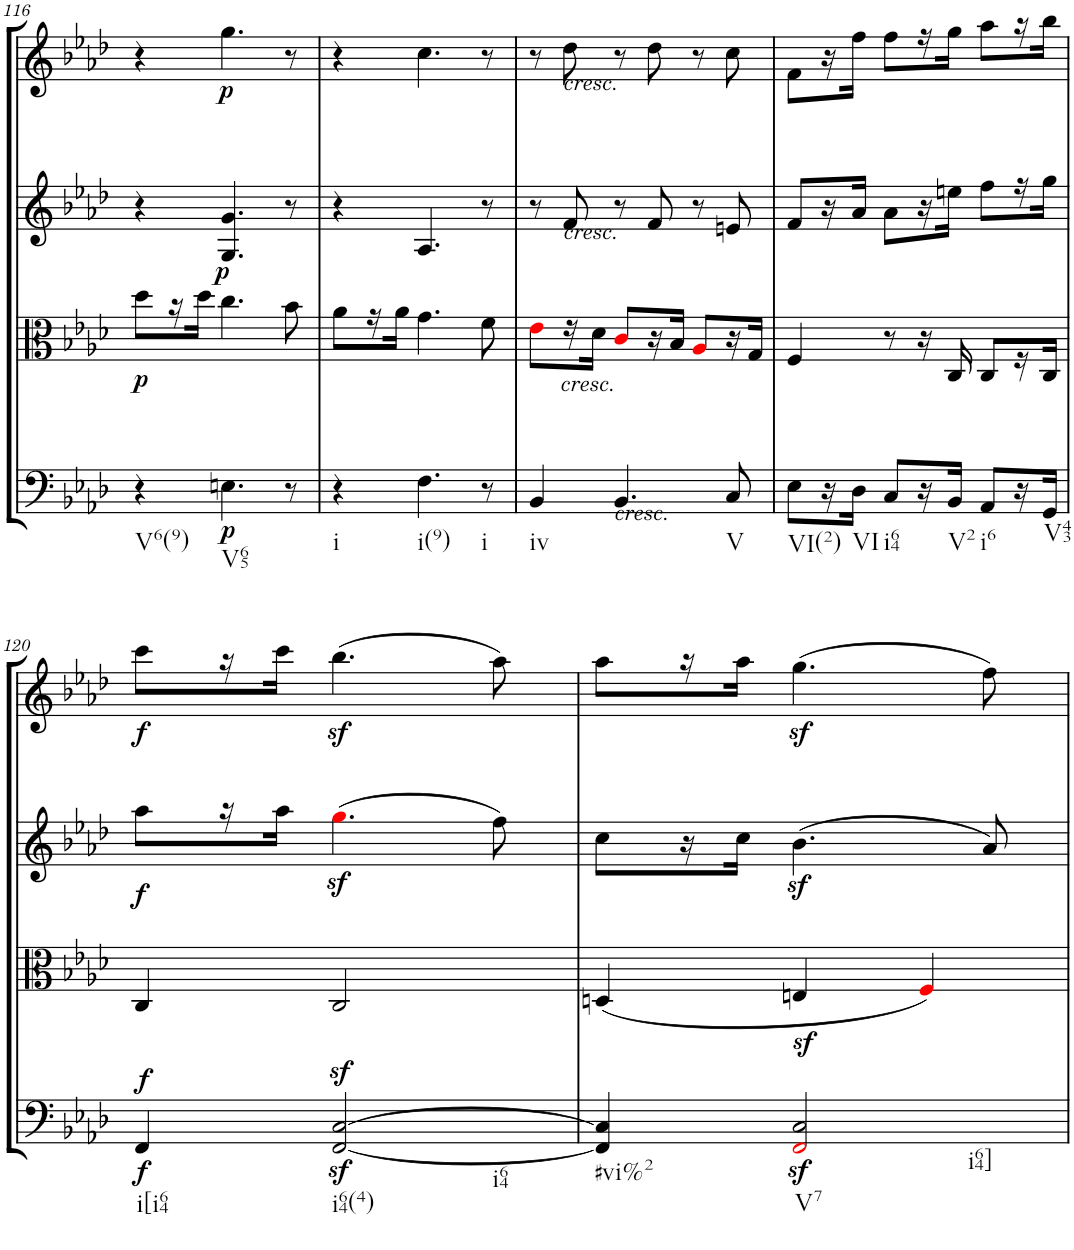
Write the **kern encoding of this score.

**kern	**dynam	**kern	**dynam	**kern	**dynam	**kern	**dynam
*part4	*part4	*part3	*part3	*part2	*part2	*part1	*part1
*staff4	*staff4	*staff3	*staff3	*staff2	*staff2	*staff1	*staff1
*I"Cello	*	*I"Viola	*	*I"2nd Violin	*	*I"1st Violin	*
*	*	*I'Vla	*	*I'Vln	*	*I'Vln	*
!!LO:PB:g=z
*clefF4	*	*clefC3	*	*clefG2	*	*clefG2	*
*k[b-e-a-d-]	*	*k[b-e-a-d-]	*	*k[b-e-a-d-]	*	*k[b-e-a-d-]	*
*M3/4	*	*M3/4	*	*M3/4	*	*M3/4	*
=116	=116	=116	=116	=116	=116	=116	=116
!LO:TX:b:t=V6(9)	!	!	!	!	!	!	!
!	!	!	!LO:DY:b	!	!	!	!
4r	.	8dd-\L	p	4r	.	4r	.
.	.	16r	.	.	.	.	.
.	.	16dd-\JJ	.	.	.	.	.
!LO:TX:b:t=V65	!	!	!	!	!	!	!
!	!LO:DY:b	!	!	!	!LO:DY:b	!	!LO:DY:b
4.En\	p	4.cc\	.	4.G/ 4.g/	p	4.gg\	p
8r	.	8b-\	.	8r	.	8r	.
=117	=117	=117	=117	=117	=117	=117	=117
!LO:TX:b:t=i	!	!	!	!	!	!	!
4r	.	8a-\L	.	4r	.	4r	.
.	.	16r	.	.	.	.	.
.	.	16a-\JJ	.	.	.	.	.
!LO:TX:b:t=i(9)	!	!	!	!	!	!	!
4.F\	.	4.g\	.	4.A-/	.	4.cc\	.
!LO:TX:b:t=i	!	!	!	!	!	!	!
8r	.	8f\	.	8r	.	8r	.
=118	=118	=118	=118	=118	=118	=118	=118
!LO:TX:b:t=iv	!	!	!	!	!	!	!
4BB-/	.	8e-i\L	.	8r	.	8r	.
!	!	!	!	!	!	!LO:TX:a:i:t=cresc.	!
!	!	!	!	!LO:TX:a:i:t=cresc.	!	!	!
!	!	!LO:TX:b:i:t=cresc.	!	!	!	!	!
.	.	16r	.	8f/	.	8dd-\	.
.	.	16d-\JJ	.	.	.	.	.
!LO:TX:a:i:t=cresc.	!	!	!	!	!	!	!
4.BB-/	.	8ci/L	.	8r	.	8r	.
.	.	16r	.	8f/	.	8dd-\	.
.	.	16B-/JJ	.	.	.	.	.
.	.	8A-i/L	.	8r	.	8r	.
!LO:TX:b:t=V	!	!	!	!	!	!	!
8C/	.	16r	.	8en/	.	8cc\	.
.	.	16G/JJ	.	.	.	.	.
=119	=119	=119	=119	=119	=119	=119	=119
!LO:TX:b:t=VI(2)	!	!	!	!	!	!	!
8E-\L	.	4F/	.	8f/L	.	8f\L	.
16r	.	.	.	16r	.	16r	.
!LO:TX:b:t=VI	!	!	!	!	!	!	!
16D-\JJ	.	.	.	16a-/JJ	.	16ff\JJ	.
!LO:TX:b:t=i64	!	!	!	!	!	!	!
8C/L	.	8r	.	8a-\L	.	8ff\L	.
16r	.	16r	.	16r	.	16r	.
!LO:TX:b:t=V2	!	!	!	!	!	!	!
16BB-/JJ	.	16C/	.	16een\JJ	.	16gg\JJ	.
!LO:TX:b:t=i6	!	!	!	!	!	!	!
8AA-/L	.	8C/L	.	8ff\L	.	8aa-\L	.
16r	.	16r	.	16r	.	16r	.
!LO:TX:b:t=V43	!	!	!	!	!	!	!
16GG/JJ	.	16C/JJ	.	16gg\JJ	.	16bb-\JJ	.
!!LO:LB:g=z
=120	=120	=120	=120	=120	=120	=120	=120
!LO:TX:b:t=i[i64	!	!	!	!	!	!	!
!	!LO:DY:b	!	!	!	!	!	!
!	!LO:DY:n=1:a	!	!	!	!LO:DY:b	!	!LO:DY:b
4FF/	f f	4C/	.	8aa-\L	f	8ccc\L	f
.	.	.	.	16r	.	16r	.
.	.	.	.	16aa-\JJ	.	16ccc\JJ	.
!LO:TX:b:t=i64(4)	!	!	!	!	!	!	!
!LO:TX:b:t=i64	!	!	!	!	!	!	!
[2FF/z> [2C/z>	.	2C/	.	(4.ggz<i\	.	(4.bb-z<\	.
.	.	.	.	8ff\)	.	8aa-\)	.
=121	=121	=121	=121	=121	=121	=121	=121
!LO:TX:b:t=#vi%2	!	!	!	!	!	!	!
4FF/] 4C/]	.	(4Dn/	.	8cc\L	.	8aa-\L	.
.	.	.	.	16r	.	16r	.
.	.	.	.	16cc\JJ	.	16aa-\JJ	.
!LO:TX:b:t=V7	!	!	!	!	!	!	!
!LO:TX:b:t=i64]	!	!	!	!	!	!	!
2FFi/z< 2C/z<	.	4Enz</	.	(4.b-z<\	.	(4.ggz<\	.
.	.	4Fi/)	.	.	.	.	.
.	.	.	.	8a-/)	.	8ff\)	.
=	=	=	=	=	=	=	=
*-	*-	*-	*-	*-	*-	*-	*-
